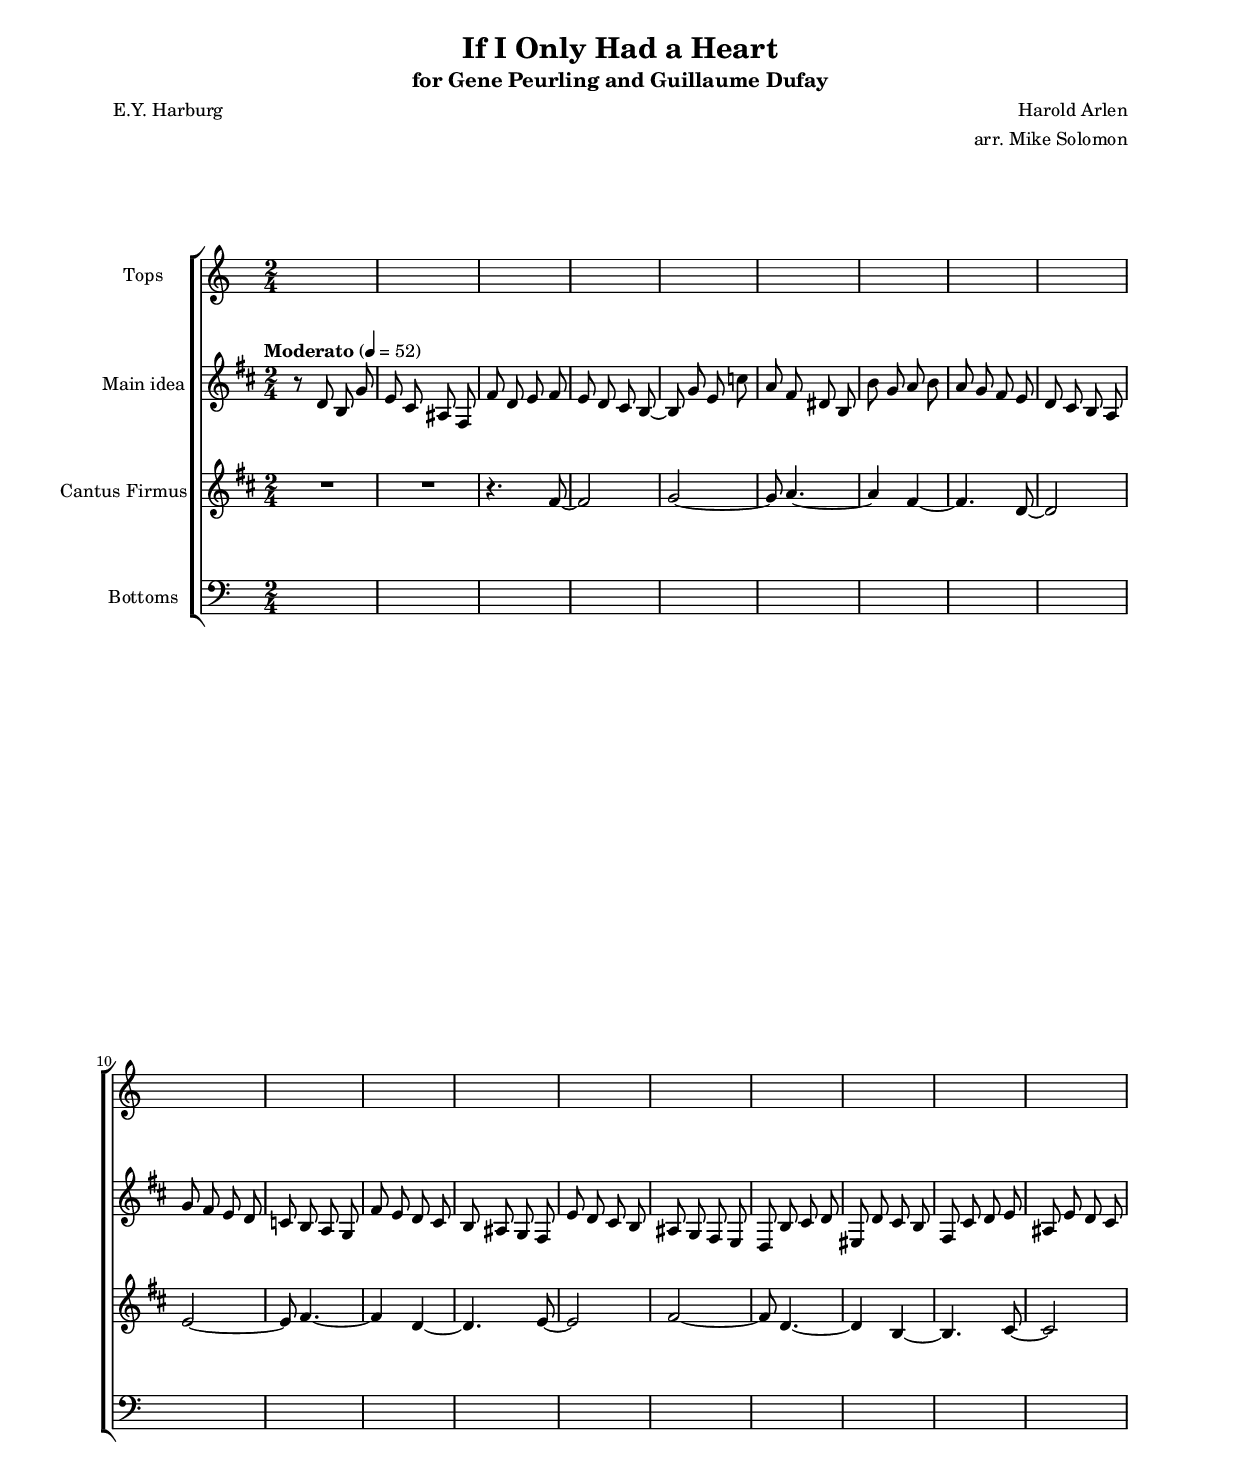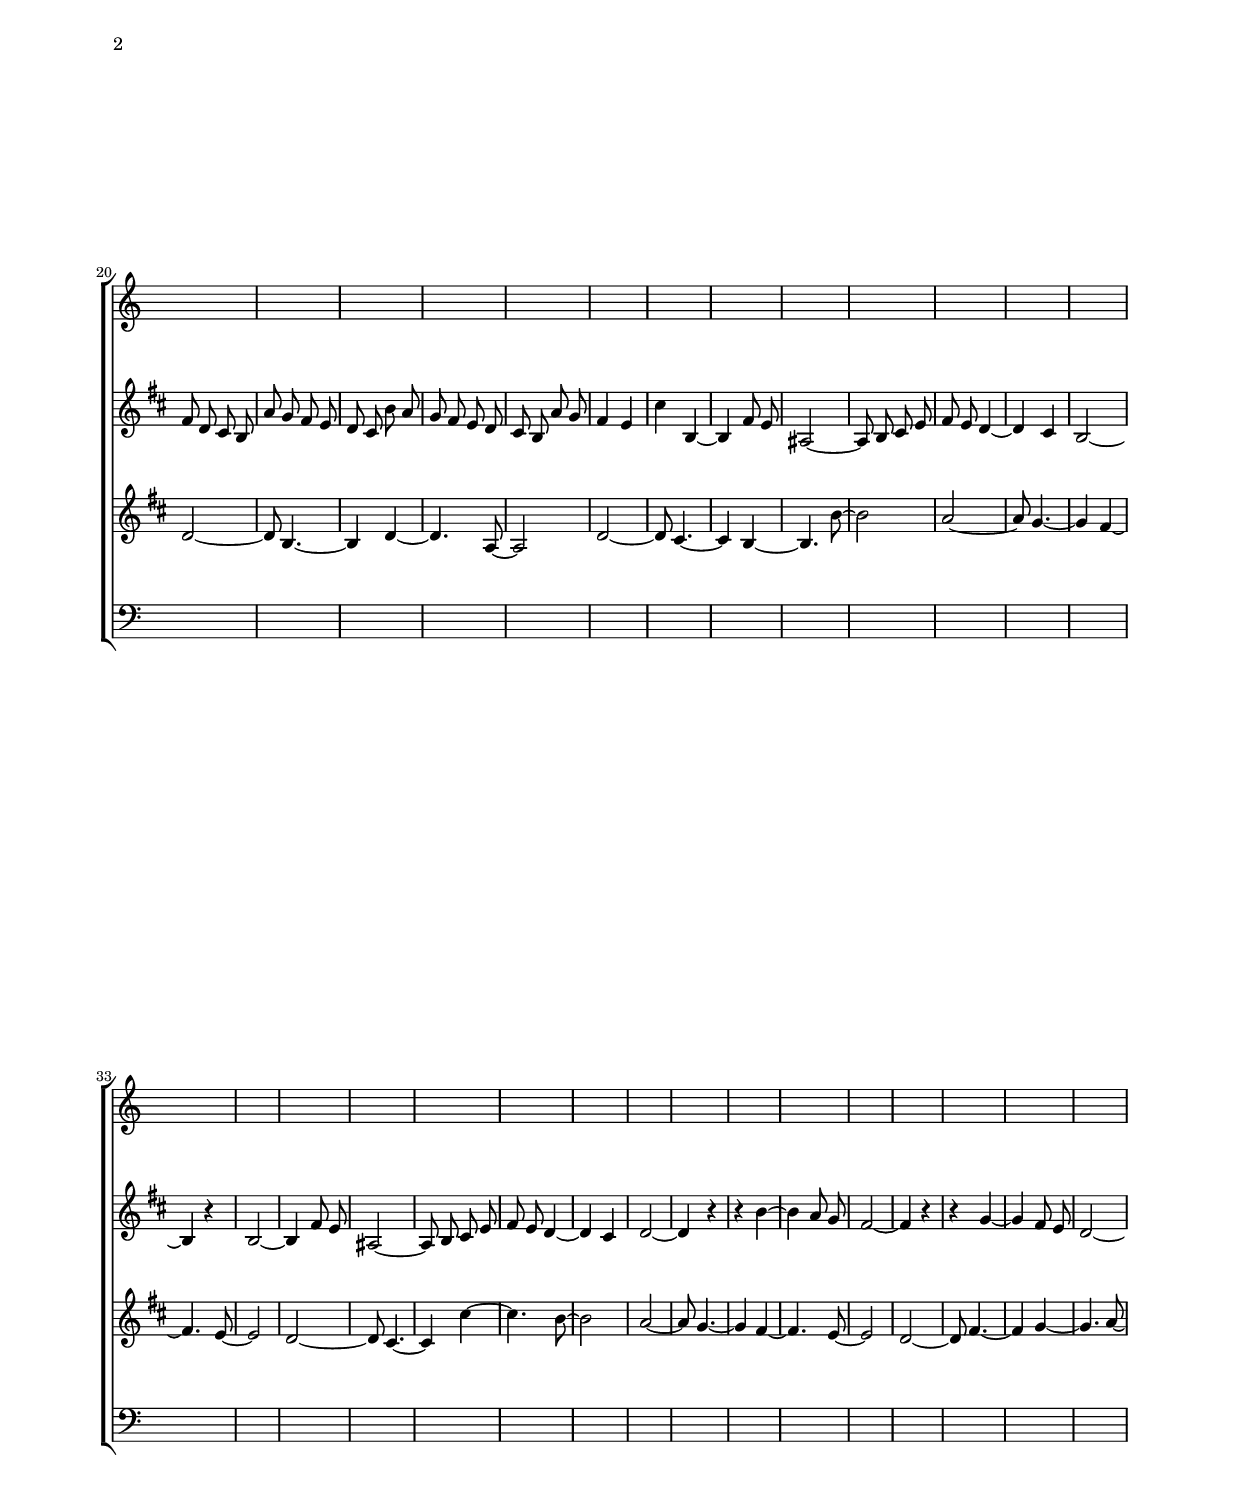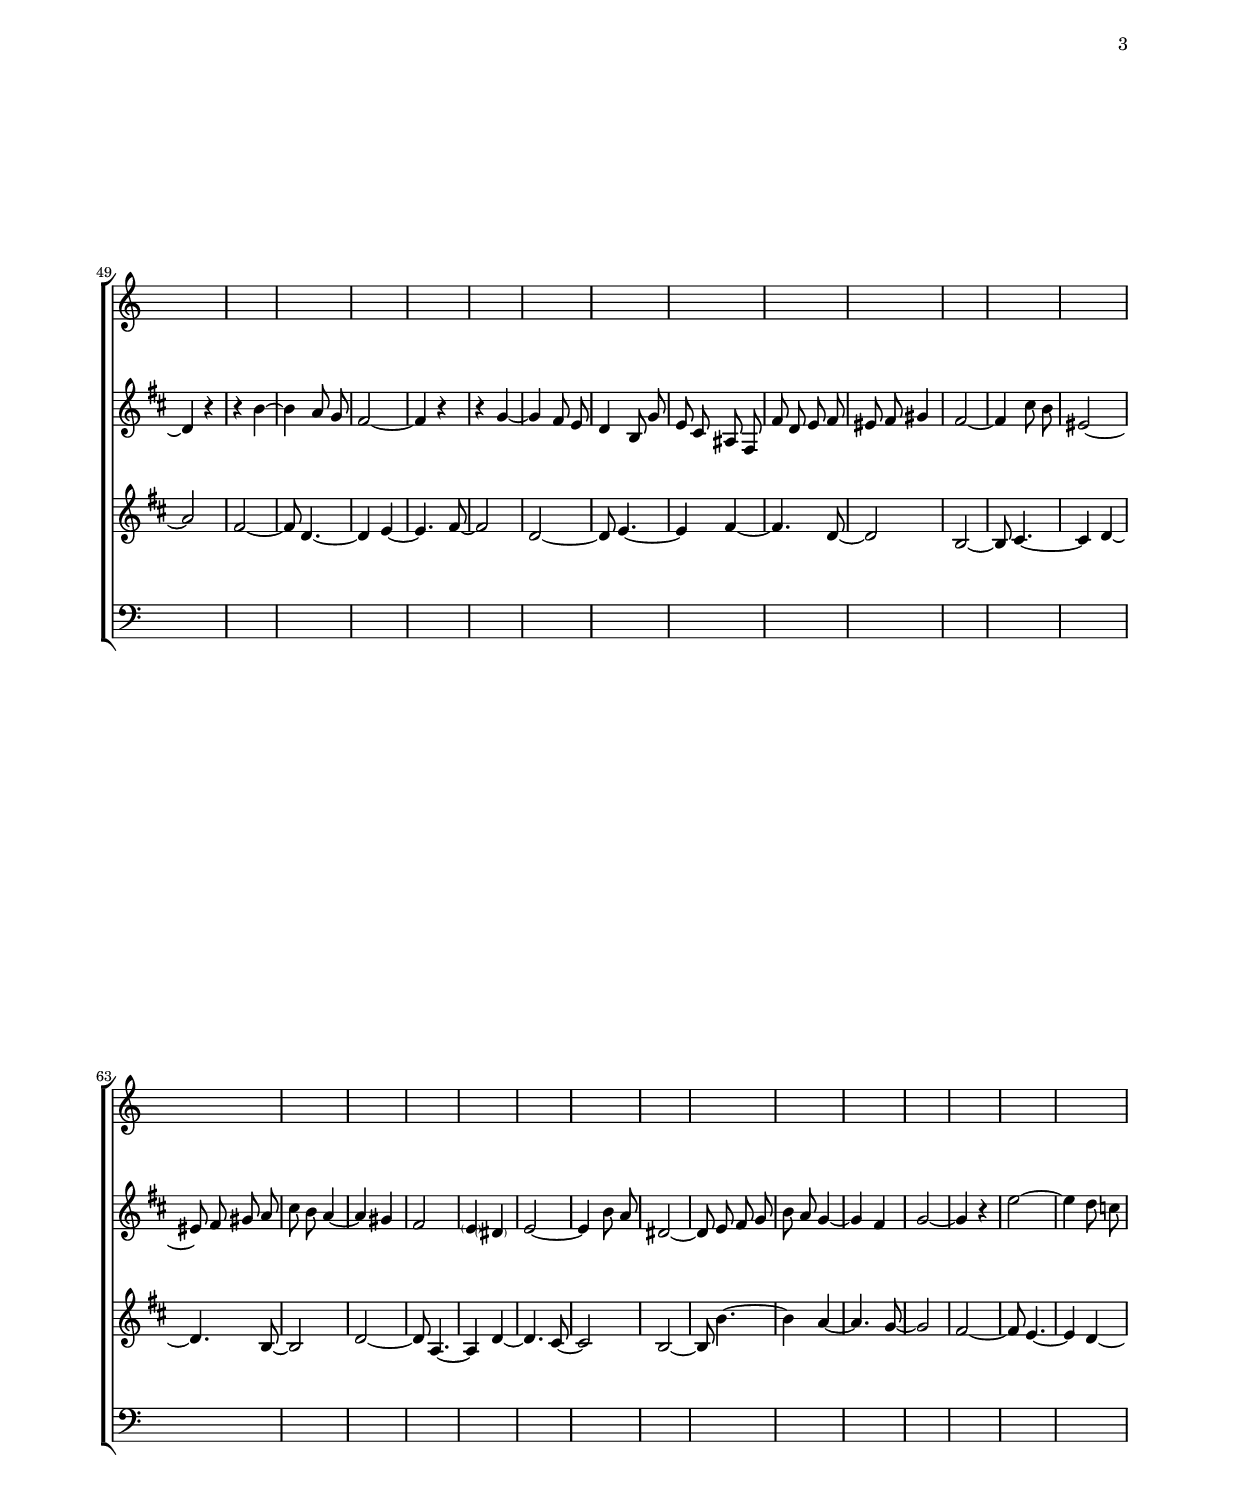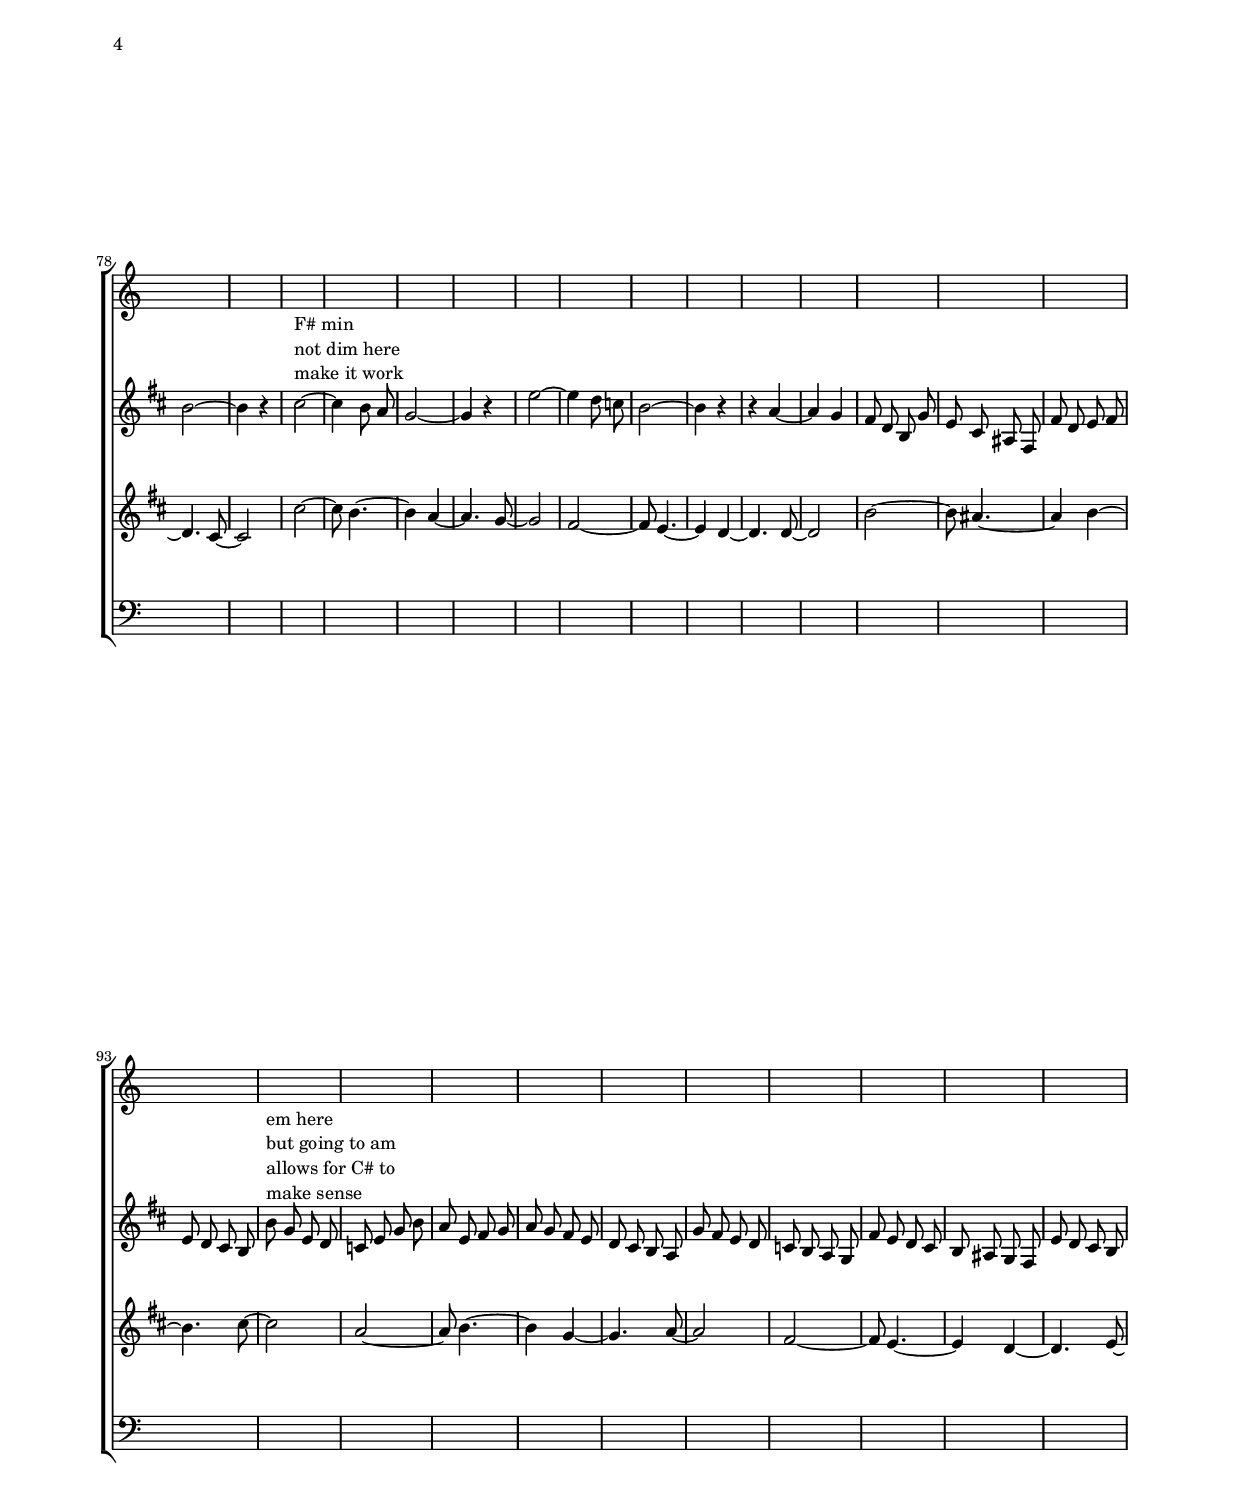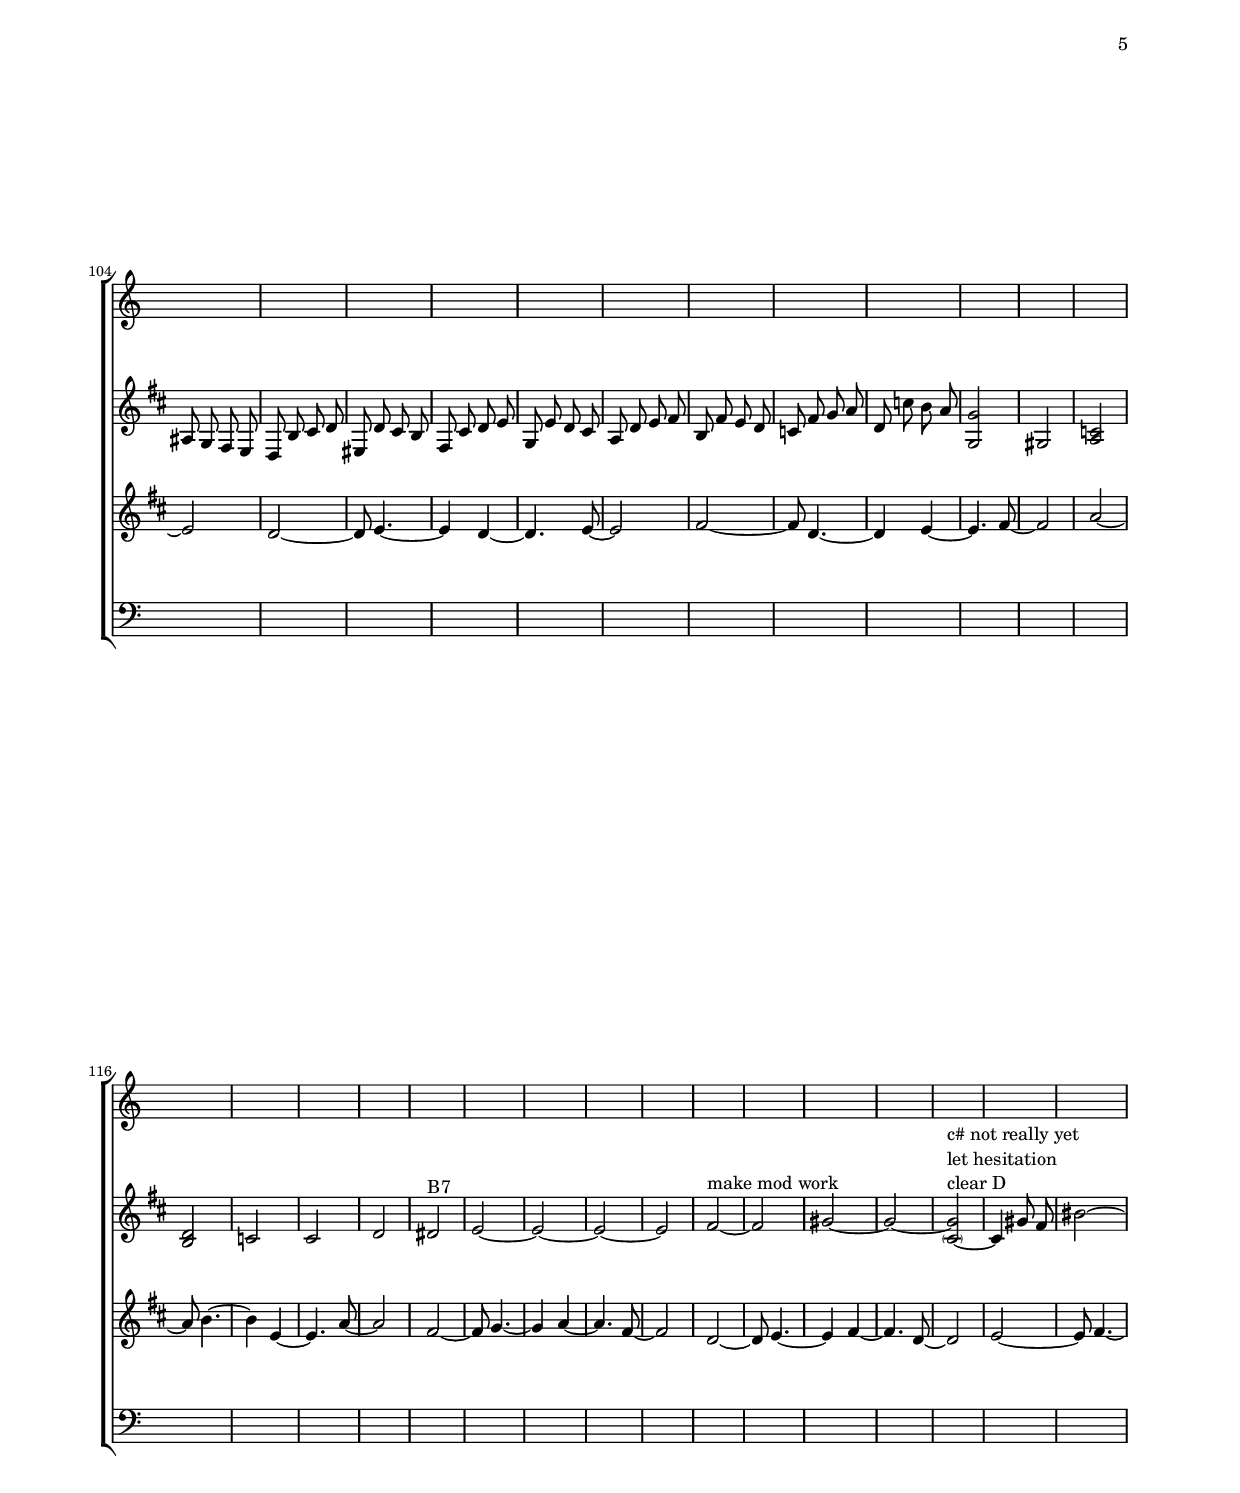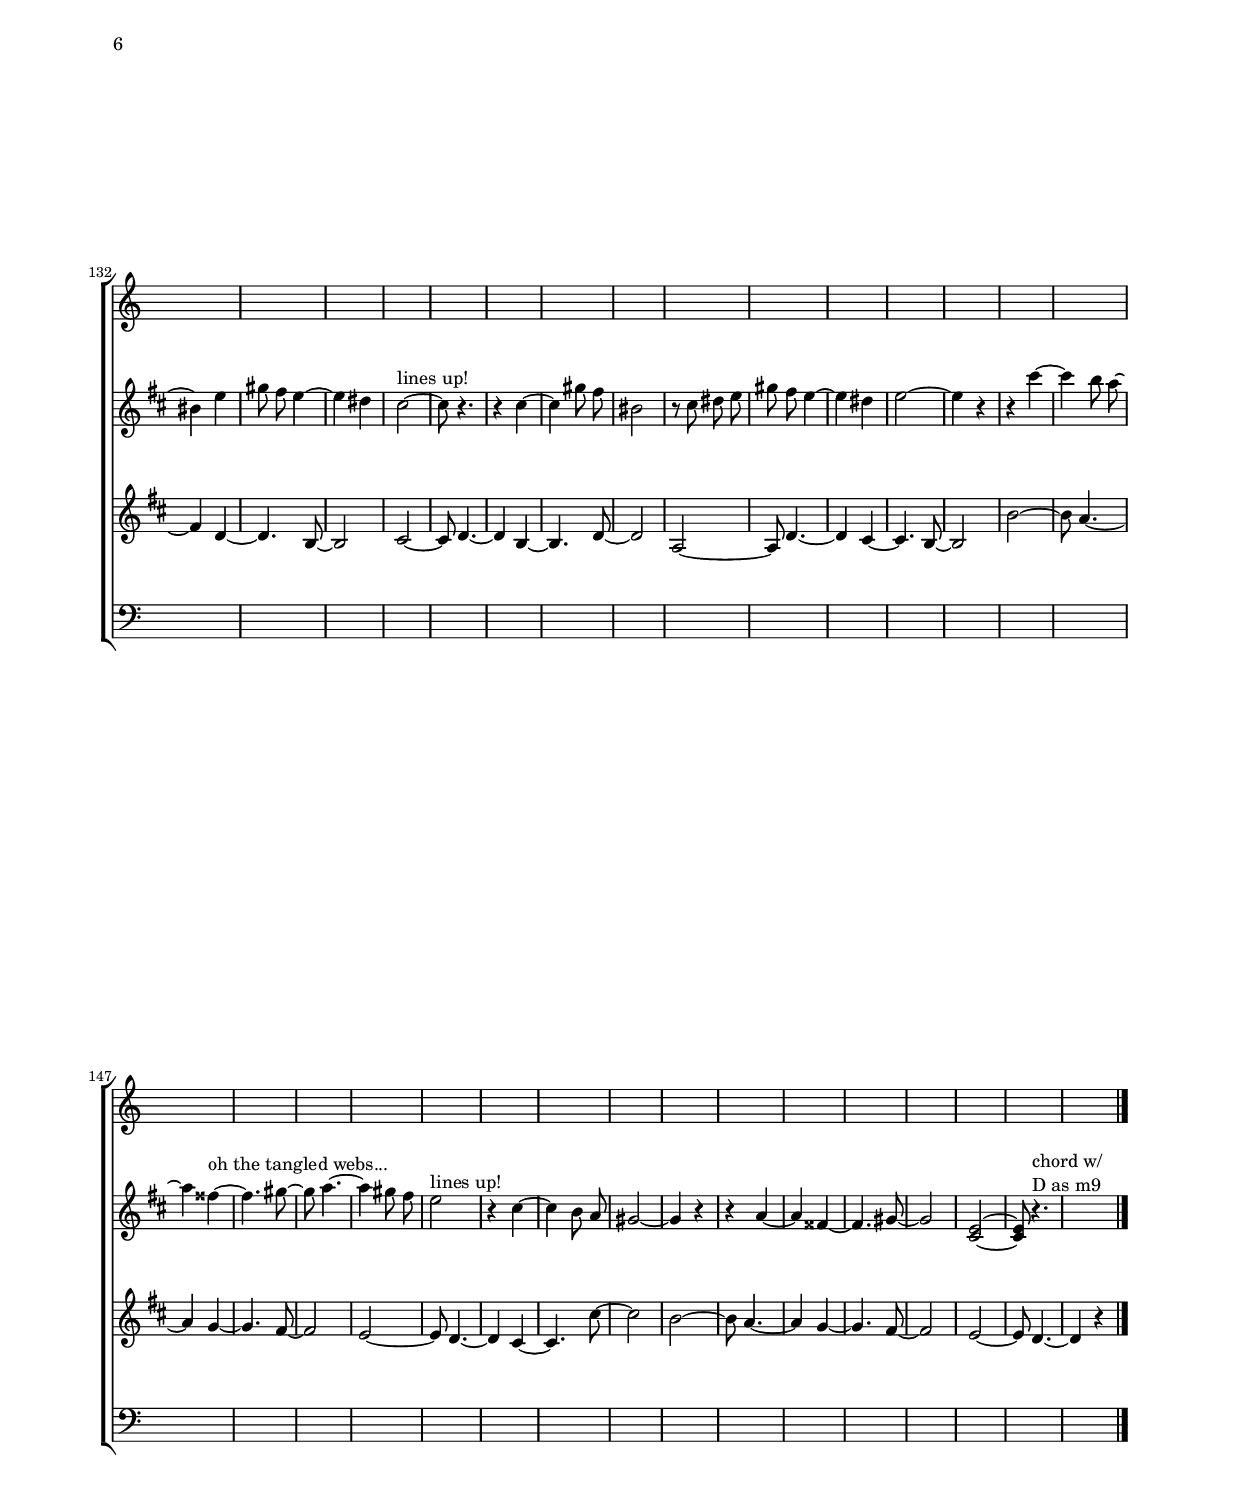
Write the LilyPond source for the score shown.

#(set-global-staff-size 15.87)
%{
When a man's an empty kettle
He should be on his mettle
And yet I'm torn apart
Just because I'm presumin'
That I could be a human
If I only had a heart

I'd be tender, I'd be gentle
And awful sentimental
Regarding love and art
I'd be friends with the sparrows 
And the boy that shoots the arrows
If I only had a heart

Picture me a balcony
Above a voice sings low

(Snow White)
Wherefore art thou, Romeo?

(Tin Man)
I hear a beat, how sweet!

Just to register emotion, jealousy, devotion
And really feel the part
I could stay young and chipper
And I'd lock it with a zipper
If I only had a heart
%}
% 
\version "2.19.0"
\include "defs-devel.ly"
\version "2.19.0"

#(define (noteify-pitch p s)
   (let ((o (ly:pitch-octave p))
         (a (* 4 (ly:pitch-alteration p)))
         ;; alteration, a, in quarter tone steps,
         ;; for historical reasons
         (n (ly:pitch-notename p)))
     (format #t "\nWIZ ~a ~a ~a ~a\n" s o n a)))

#(define (is-tie e)
  (equal? 'TieEvent (ly:music-property e 'name)))

#(define (has-tie l)
  (if (pair? l)
      (if (is-tie (car l))
          #t
          (has-tie (cdr l)))
      #f))

#(define (noteify music string)
   (let ((es (ly:music-property music 'elements))
         (e (ly:music-property music 'element))
         (a (ly:music-property music 'articulations))
         (p (ly:music-property music 'pitch)))
     (if (not (and (pair? a)
                   (has-tie a)))
      (begin
       (if (pair? es)
           (ly:music-set-property!
            music 'elements
            (map (lambda (x) (noteify x string)) es)))
       (if (ly:music? e)
           (ly:music-set-property!
            music 'element
            (noteify e string)))
       (if (ly:pitch? p)
           (begin
             (noteify-pitch p string)))))
     music))

noteifyMusic =
#(define-music-function (parser location s m)
   (string? ly:music?)
   (noteify m s))

%\displayMusic
%\noteifyMusic #"SOPRANO" \new Staff << { \relative c' { { c d ~ d e } \relative c' { c d } d } } { s1 } >>


#(ly:set-option 'point-and-click #f)

#(set-global-staff-size 15.87)

%{
\paper {
  #(define fonts
    (set-global-fonts
    #:music "profondo"
    #:factor (/ staff-height pt 20)
  ))
}
%}
%{
\paper {
  #(define fonts
    (set-global-fonts
    #:music "haydn"
    #:brace "gonville"
    #:factor (/ staff-height pt 20)
  ))
}
%}

railroad =  {
  \once \override BreathingSign.text = \markup \musicglyph #"scripts.caesura.straight"
  \breathe
}
myred = \once \override NoteHead #'color = #red

\paper {
  footnote-separator-markup = \markup { \column { " "\override #`(span-factor . 1/5) { \draw-hline } }}
  footnote-padding = 5\mm
  top-system-spacing = #'((basic-distance . 1) (minimum-distance . 0) (padding . 1) (stretchability . 40))
  bottom-system-spacing = #'((basic-distance . 1) (minimum-distance . 0) (padding . 1) (stretchability . 50))
  ragged-right = ##f
  left-margin = 0.75\in
  right-margin = 0.75\in
  top-margin = 0.5\in
  bottom-margin = 0.6\in
  ragged-last-bottom = ##f
  max-systems-per-page = #2
}

\header {
  title = "If I Only Had a Heart"
  %subtitle = "for Henry Purcell, J.S. Bach, Michel Legrand, Guillaume Dufay and G.F. Händel"
  subtitle = "for Gene Peurling and Guillaume Dufay"
  %title = "Somewhere Over the Rainbow"
  composer = "Harold Arlen"
  poet = "E.Y. Harburg"
  arranger = "arr. Mike Solomon"
  %arranger = "arr. (anon)"
}

prefatoryMatter = {
  \key b \minor
  \autoBeamOff
  \time 2/4
}

scorePrefatoryMatter = {
  \prefatoryMatter
}

midiPrefatoryMatter = {
  \prefatoryMatter
}

marks = {
  \tempo "Moderato" 4=52
  s2 |
}

sopranoFirst = \relative c' {
  r8 d b g' |
  e cis ais fis |
  fis' d e fis |
  e d cis b ~ |
  b g' e c' |
  a fis dis b |
  b' g a b |
  a g fis e |
  d cis b a |
  g' fis e d |
  c b a g |
  fis' e d cis |
  b ais g fis |
  e' d cis b |
  ais g fis e |
  d b' cis d |
  eis, d' cis b |
  fis cis' d e |
  ais, e' d cis |
  fis d cis b |
  a' g fis e |
  d cis b' a |
  g fis e d |
  cis b a' g |
  fis4 e |
  cis'4 b, ~ |
  b fis'8 e |
  ais,2 ~ |
  ais8 b cis e |
  fis e d4 ~ |
  d cis |
  b2 ~ |
  b4 r |
  b2 ~ |
  b4 fis'8 e |
  ais,2 ~ |
  ais8 b cis e |
  fis e d4 ~ |
  d cis |
  d2 ~ |
  d4 r |
  r4 b' ~ |
  b a8 g |
  fis2 ~ |
  fis4 r |
  r g ~ |
  g fis8 e |
  d2 ~ |
  d4 r |
  r4 b' ~ |
  b a8 g |
  fis2 ~ |
  fis4 r |
  r g ~ |
  g fis8 e |
  d4 b8 g' |  
  e cis ais fis |
  fis' d e fis |
  eis fis gis4 |
  fis2 ~ |
  fis4 cis'8 b |
  eis,2 ~ |
  eis8 fis gis a |
  cis8 b a4 ~ |
  a gis |
  fis2 |
  \parenthesize e4 \parenthesize dis
  e2 ~ |
  e4 b'8 a |
  dis,2 ~ |
  dis8 e fis g |
  b a g4 ~ |
  g fis |
  g2 ~ |
  g4 r |
  e'2 ~ |
  e4 d8 c |
  b2 ~ |
  b4 r |
  cis2^\markup \column { "F# min" "not dim here" "make it work" } ~ |
  cis4 b8 a |
  g2 ~ |
  g4 r |
  e'2 ~ |
  e4 d8 c |
  b2 ~ |
  b4 r |
  r a ~ |
  a g |
  fis8 d b g' |
  e cis ais fis |
  fis' d e fis |
  e d cis b |
  b'^\markup \column { "em here" "but going to am" "allows for C# to" "make sense" } g e d |
  c e g b |
  a e fis g |
  a g fis e |
  d cis b a |
  g' fis e d |
  c b a g |
  fis' e d cis |
  b ais g fis |
  e' d cis b |
  ais g fis e |
  d b' cis d |
  eis, d' cis b |
  fis cis' d e |
  g, e' d cis |
  a d e fis |
  b, fis' e d |
  c fis g a |
  d, c' b a |
  <g, g'>2 |
  gis |
  <a c> |
  <b d> |
  c |
  cis |
  d |
  dis^"B7" |
  e2 ~ |
  e2 ~ |
  e2 ~ |
  e2 |
  fis^"make mod work" ~ |
  fis |
  gis ~ |
  gis ~ |
  <\parenthesize cis, gis'>^\markup \column { "c# not really yet" "let hesitation" "clear D" } ~ |
  cis4 gis'8 fis |
  bis2 ~ |
  bis4 e |
  gis8 fis e4 ~ |
  e dis |
  cis2^"lines up!" ~ |
  cis8 r4. |
  r4 cis ~ |
  cis gis'8 fis |
  bis,2 |
  r8 cis8 dis e |
  gis fis e4 ~ |
  e dis |
  e2 ~ |
  e4 r |
  r4 cis'4 ~ |
  cis4 b8 a ~ |
  a4 fisis^"oh the tangled webs..." ~ |
  fisis4. gis8 ~ |
  gis8 a4. ~ |
  a4 gis8 fis |
  e2^"lines up!" |
  r4 cis4 ~ |
  cis4 b8 a |
  gis2 ~ |
  gis4 r |
  r4 a4 ~ |
  a fisis4 ~ |
  fisis4. gis8 ~ |
  gis2 |
  <cis, e>2 ~ |
  <cis e>8 r4.^\markup \column { "chord w/" "D as m9" } |
  s2 |
}

sopranoWordsFirst = \lyricmode {
}

mezzoFirst = \relative c' {
  R2 |
  R2 |
  r4.
  fis1*5/8 g a fis d e fis d e fis d b cis d b d a
  d cis b b' a g fis e d cis cis' b a g fis e
  d
  
  fis1*5/8 g a fis d e fis d e fis d b cis d b d a
  d cis b b' a g fis e d cis cis' b a g fis e
  d

  d %%%%%%%%%%%%%%%%%%%%

 
  b' ais b cis a b g a fis
  e d e d e d e fis d
  e fis a b
  %%%%%%%%%%%%%%%%%%%fis e d a'
  e, a
  
  fis1*5/8 g a fis d e fis d e fis d b cis d b d a
  d cis b b' a g fis e d cis cis' b a g fis e
  d
  r4 |
  %%%%%%%%%%%%%%%%%
  \bar "|."
}

mezzoWordsFirst = \lyricmode {
}

funTimesWithSkips = {
  %\repeat unfold 1 { \repeat unfold 8 { s2 \noBreak } s2 \break }
  %\repeat unfold 15 { \repeat unfold 9 { s2 \noBreak } s2 \break }
}

\score {
  \new ChoirStaff <<
    \new Staff \with { instrumentName = #"Tops" %shortInstrumentName = #"E."

} << { #(skip-of-length mezzoFirst) }
    >>
    \new Staff \with { instrumentName = #"Main idea" %shortInstrumentName = #"M."
} <<
      \new Voice = "soprano" { << { \numericTimeSignature
	\scorePrefatoryMatter
        \sopranoFirst
      } {
	\scorePrefatoryMatter
        \marks
      } {
        \funTimesWithSkips
      }>> }
      \new Lyrics \lyricsto "soprano" {
        \sopranoWordsFirst
      }
    >>
    \new Staff \with { instrumentName = #"Cantus Firmus" %shortInstrumentName = #"E."

} <<
      \new Voice = "mezzo" \with{\remove "Note_heads_engraver" \consists "Completion_heads_engraver"} { \numericTimeSignature
	\scorePrefatoryMatter
        \mezzoFirst
      }
      \new Lyrics \lyricsto "mezzo" {
        \mezzoWordsFirst
      }
    >>
    \new Staff \with { instrumentName = #"Bottoms" %shortInstrumentName = #"E."

} << { \clef bass #(skip-of-length mezzoFirst) }
    >>
  >>
  \layout {
    \context {
      \Voice
      \override TextScript #'layer = #6
      \override NoteHead #'layer = #7
      \override Glissando #'breakable = ##t
      \override TupletNumber #'breakable = ##t
      \override TupletBracket #'breakable = ##t
      \remove "Forbid_line_break_engraver"
    }
    \context {
      \Staff
      \consists "Metronome_mark_engraver"
      \override TimeSignature #'style = #'numbered
      \override StaffSymbol #'layer = #4
      \override TimeSignature #'layer = #3
      \override TimeSignature #'whiteout = ##t
    }
    \context {
      \Lyrics
      \override LyricText #'whiteout = ##t
      \override LyricText #'layer = #6
    }
    \context {
      \Score
      \remove "Metronome_mark_engraver"
      \override NonMusicalPaperColumn #'allow-loose-spacing = ##f
    }
  }
}
%%% MIDI

\score {
  \new ChoirStaff <<
    \new Staff \with { instrumentName = #"Bitch" %shortInstrumentName = #"M."
} <<
      \new Voice = "soprano" { << { \numericTimeSignature
	\midiPrefatoryMatter
        \sopranoFirst
      } {
	\midiPrefatoryMatter
        \marks
      } >> }
      \new Lyrics \lyricsto "soprano" {
        \sopranoWordsFirst
      }
    >>
    \new Staff \with { instrumentName = #"Dörty" %shortInstrumentName = #"E."
} <<
      \new Voice = "mezzo" { \numericTimeSignature
	\midiPrefatoryMatter
        \mezzoFirst
      }
      \new Lyrics \lyricsto "mezzo" {
        \mezzoWordsFirst
      }
    >>
  >>
  \midi {}
}
